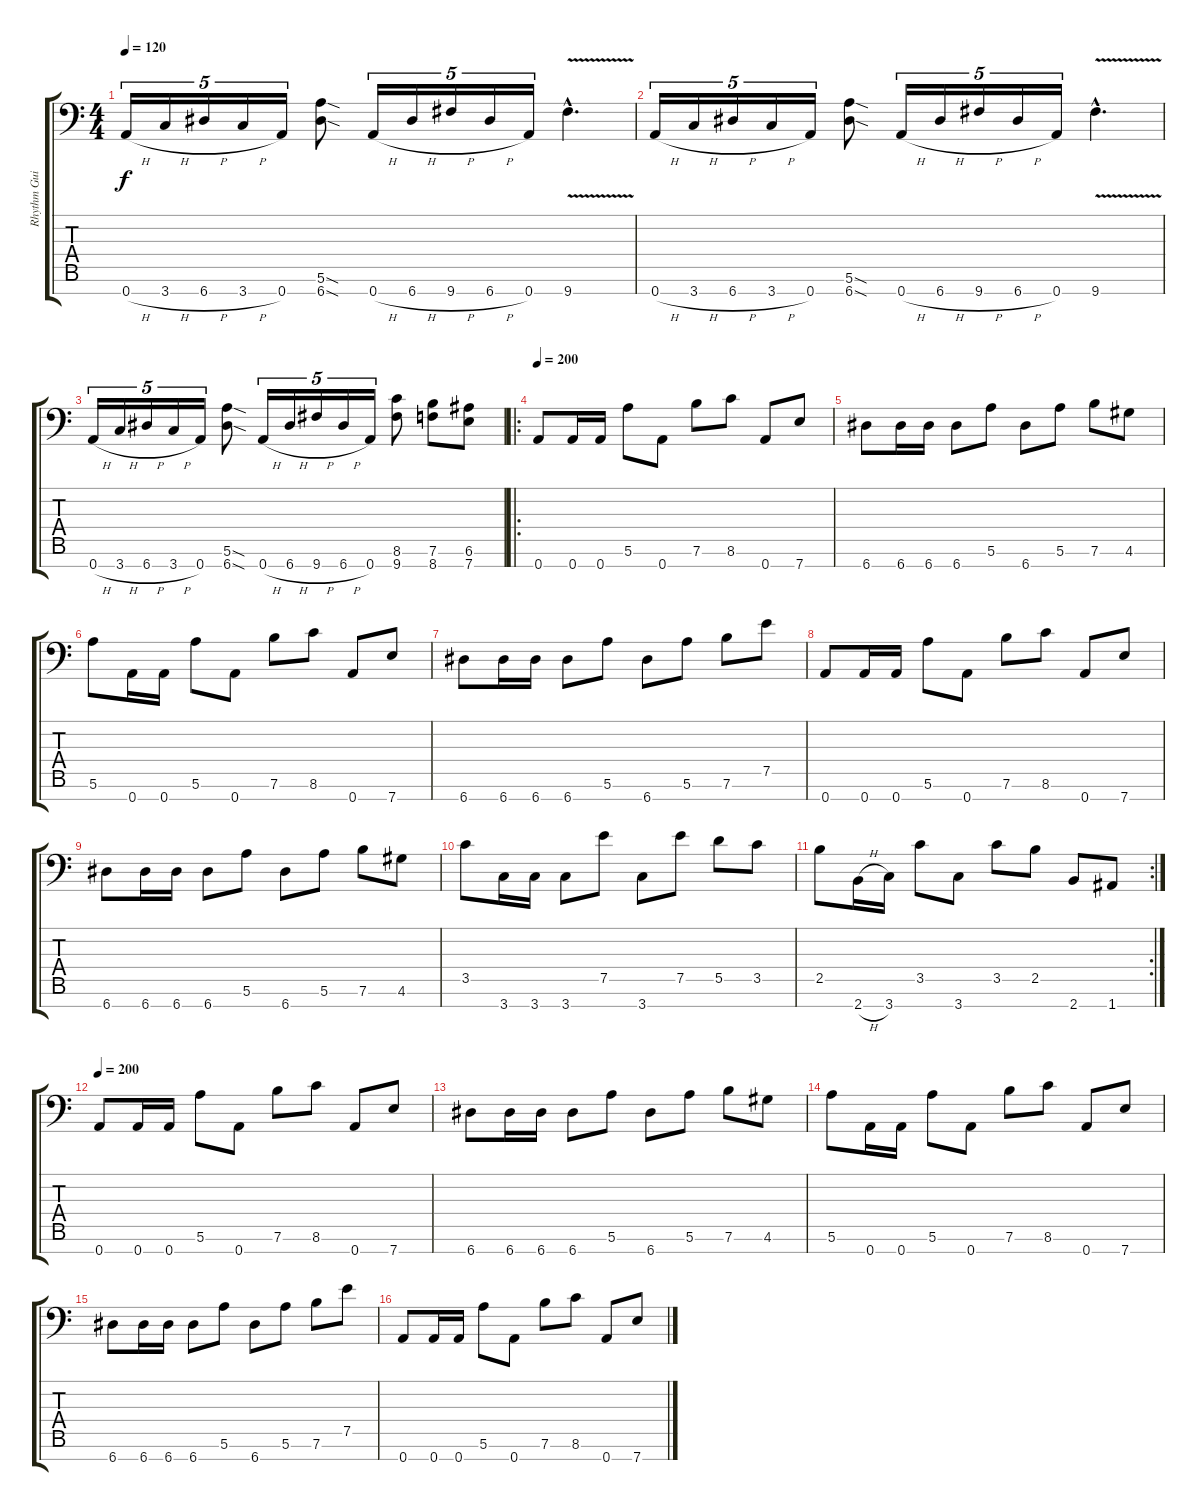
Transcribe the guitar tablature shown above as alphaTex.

\track ("Rhythm Guitar 2" "Rhythm Gui") {instrument distortionguitar}
\staff {score tabs}
\tuning (E4 B3 G3 D3 A2 E2 A1) {hide}
\ts (4 4)
\tempo 120
\clef f4
\ks c
0.7{h}.16{tu (5 4) dy f} 3.7{h}.16{tu (5 4)} 6.7{h}.16{tu (5 4)} 3.7{h}.16{tu (5 4)} 0.7.16{tu (5 4)} (5.6{sod} 6.7{sod}).8 0.7{h}.16{tu (5 4)} 6.7{h}.16{tu (5 4)} 9.7{h}.16{tu (5 4)} 6.7{h}.16{tu (5 4)} 0.7.16{tu (5 4)} 9.7{v hac}.4{d} |
0.7{h}.16{tu (5 4)} 3.7{h}.16{tu (5 4)} 6.7{h}.16{tu (5 4)} 3.7{h}.16{tu (5 4)} 0.7.16{tu (5 4)} (5.6{sod} 6.7{sod}).8 0.7{h}.16{tu (5 4)} 6.7{h}.16{tu (5 4)} 9.7{h}.16{tu (5 4)} 6.7{h}.16{tu (5 4)} 0.7.16{tu (5 4)} 9.7{v hac}.4{d} |
0.7{h}.16{tu (5 4)} 3.7{h}.16{tu (5 4)} 6.7{h}.16{tu (5 4)} 3.7{h}.16{tu (5 4)} 0.7.16{tu (5 4)} (5.6{sod} 6.7{sod}).8 0.7{h}.16{tu (5 4)} 6.7{h}.16{tu (5 4)} 9.7{h}.16{tu (5 4)} 6.7{h}.16{tu (5 4)} 0.7.16{tu (5 4)} (8.6 9.7).8 (7.6 8.7).8 (6.6 7.7).8 |
\ro
\tempo 200
0.7.8 0.7.16 0.7.16 5.6.8 0.7.8 7.6.8 8.6.8 0.7.8 7.7.8 |
6.7.8 6.7.16 6.7.16 6.7.8 5.6.8 6.7.8 5.6.8 7.6.8 4.6.8 |
5.6.8 0.7.16 0.7.16 5.6.8 0.7.8 7.6.8 8.6.8 0.7.8 7.7.8 |
6.7.8 6.7.16 6.7.16 6.7.8 5.6.8 6.7.8 5.6.8 7.6.8 7.5.8 |
0.7.8 0.7.16 0.7.16 5.6.8 0.7.8 7.6.8 8.6.8 0.7.8 7.7.8 |
6.7.8 6.7.16 6.7.16 6.7.8 5.6.8 6.7.8 5.6.8 7.6.8 4.6.8 |
3.5.8 3.7.16 3.7.16 3.7.8 7.5.8 3.7.8 7.5.8 5.5.8 3.5.8 |
\rc 2
2.5.8 2.7{h}.16 3.7.16 3.5.8 3.7.8 3.5.8 2.5.8 2.7.8 1.7.8 |
\tempo 200
0.7.8 0.7.16 0.7.16 5.6.8 0.7.8 7.6.8 8.6.8 0.7.8 7.7.8 |
6.7.8 6.7.16 6.7.16 6.7.8 5.6.8 6.7.8 5.6.8 7.6.8 4.6.8 |
5.6.8 0.7.16 0.7.16 5.6.8 0.7.8 7.6.8 8.6.8 0.7.8 7.7.8 |
6.7.8 6.7.16 6.7.16 6.7.8 5.6.8 6.7.8 5.6.8 7.6.8 7.5.8 |
0.7.8 0.7.16 0.7.16 5.6.8 0.7.8 7.6.8 8.6.8 0.7.8 7.7.8
